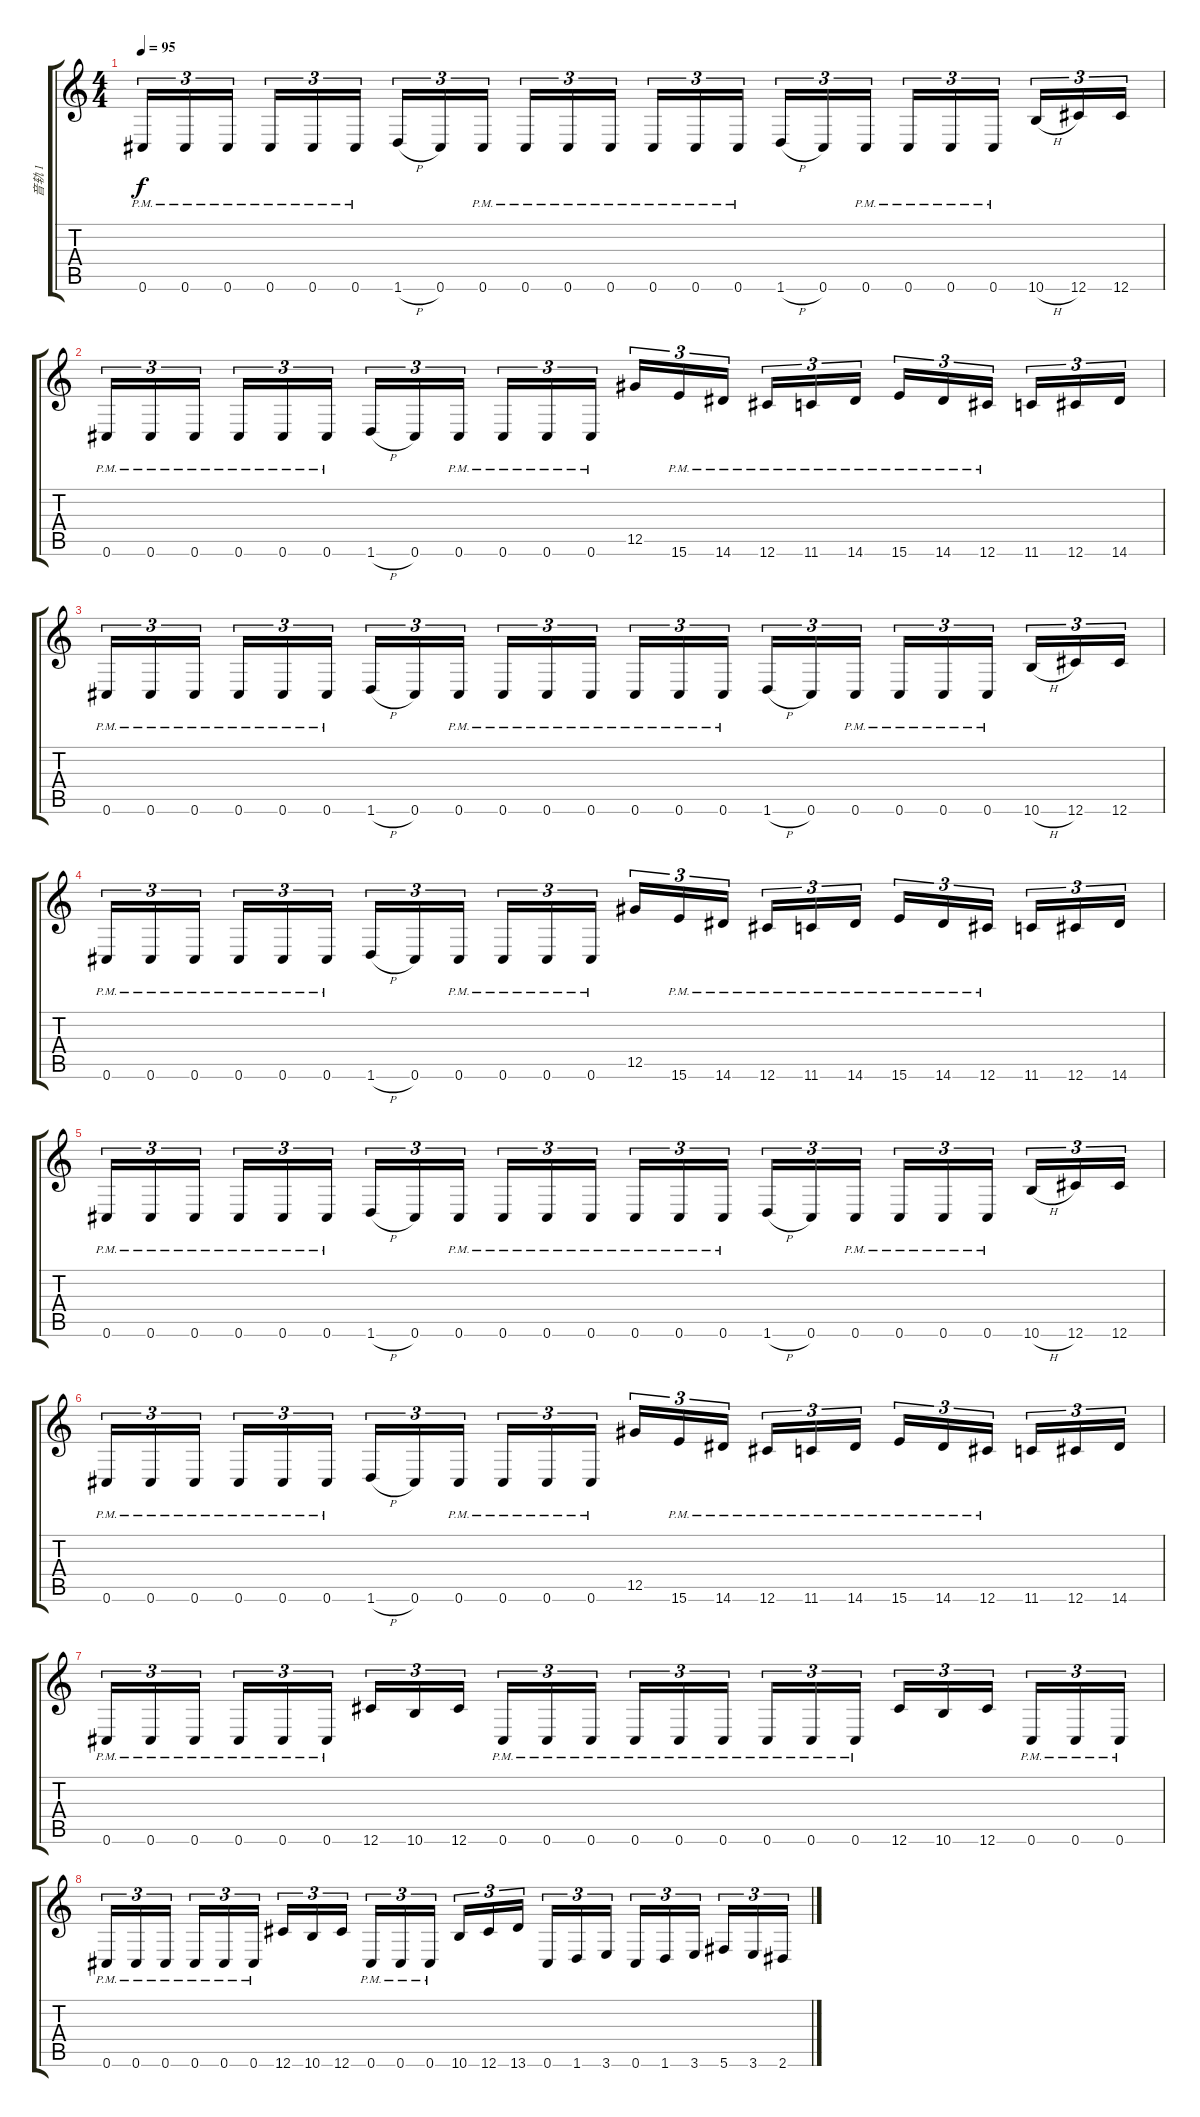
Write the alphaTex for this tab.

\track ("音轨 1" "音轨 1") {instrument distortionguitar}
\staff {score tabs}
\tuning (Eb4 Bb3 Gb3 Db3 Ab2 Db2) {hide}
\ts (4 4)
\tempo 95
\clef g2
\ks c
0.6{pm}.16{tu (3 2) dy f} 0.6{pm}.16{tu (3 2)} 0.6{pm}.16{tu (3 2) beam splitsecondary} 0.6{pm}.16{tu (3 2)} 0.6{pm}.16{tu (3 2)} 0.6{pm}.16{tu (3 2)} 1.6{h}.16{tu (3 2)} 0.6.16{tu (3 2)} 0.6{pm}.16{tu (3 2) beam splitsecondary} 0.6{pm}.16{tu (3 2)} 0.6{pm}.16{tu (3 2)} 0.6{pm}.16{tu (3 2)} 0.6{pm}.16{tu (3 2)} 0.6{pm}.16{tu (3 2)} 0.6{pm}.16{tu (3 2) beam splitsecondary} 1.6{h}.16{tu (3 2)} 0.6.16{tu (3 2)} 0.6{pm}.16{tu (3 2)} 0.6{pm}.16{tu (3 2)} 0.6{pm}.16{tu (3 2)} 0.6{pm}.16{tu (3 2) beam splitsecondary} 10.6{h}.16{tu (3 2)} 12.6.16{tu (3 2)} 12.6.16{tu (3 2)} |
0.6{pm}.16{tu (3 2)} 0.6{pm}.16{tu (3 2)} 0.6{pm}.16{tu (3 2) beam splitsecondary} 0.6{pm}.16{tu (3 2)} 0.6{pm}.16{tu (3 2)} 0.6{pm}.16{tu (3 2)} 1.6{h}.16{tu (3 2)} 0.6.16{tu (3 2)} 0.6{pm}.16{tu (3 2) beam splitsecondary} 0.6{pm}.16{tu (3 2)} 0.6{pm}.16{tu (3 2)} 0.6{pm}.16{tu (3 2)} 12.5.16{tu (3 2)} 15.6{pm}.16{tu (3 2)} 14.6{pm}.16{tu (3 2) beam splitsecondary} 12.6{pm}.16{tu (3 2)} 11.6{pm}.16{tu (3 2)} 14.6{pm}.16{tu (3 2)} 15.6{pm}.16{tu (3 2)} 14.6{pm}.16{tu (3 2)} 12.6{pm}.16{tu (3 2) beam splitsecondary} 11.6.16{tu (3 2)} 12.6.16{tu (3 2)} 14.6.16{tu (3 2)} |
0.6{pm}.16{tu (3 2)} 0.6{pm}.16{tu (3 2)} 0.6{pm}.16{tu (3 2) beam splitsecondary} 0.6{pm}.16{tu (3 2)} 0.6{pm}.16{tu (3 2)} 0.6{pm}.16{tu (3 2)} 1.6{h}.16{tu (3 2)} 0.6.16{tu (3 2)} 0.6{pm}.16{tu (3 2) beam splitsecondary} 0.6{pm}.16{tu (3 2)} 0.6{pm}.16{tu (3 2)} 0.6{pm}.16{tu (3 2)} 0.6{pm}.16{tu (3 2)} 0.6{pm}.16{tu (3 2)} 0.6{pm}.16{tu (3 2) beam splitsecondary} 1.6{h}.16{tu (3 2)} 0.6.16{tu (3 2)} 0.6{pm}.16{tu (3 2)} 0.6{pm}.16{tu (3 2)} 0.6{pm}.16{tu (3 2)} 0.6{pm}.16{tu (3 2) beam splitsecondary} 10.6{h}.16{tu (3 2)} 12.6.16{tu (3 2)} 12.6.16{tu (3 2)} |
0.6{pm}.16{tu (3 2)} 0.6{pm}.16{tu (3 2)} 0.6{pm}.16{tu (3 2) beam splitsecondary} 0.6{pm}.16{tu (3 2)} 0.6{pm}.16{tu (3 2)} 0.6{pm}.16{tu (3 2)} 1.6{h}.16{tu (3 2)} 0.6.16{tu (3 2)} 0.6{pm}.16{tu (3 2) beam splitsecondary} 0.6{pm}.16{tu (3 2)} 0.6{pm}.16{tu (3 2)} 0.6{pm}.16{tu (3 2)} 12.5.16{tu (3 2)} 15.6{pm}.16{tu (3 2)} 14.6{pm}.16{tu (3 2) beam splitsecondary} 12.6{pm}.16{tu (3 2)} 11.6{pm}.16{tu (3 2)} 14.6{pm}.16{tu (3 2)} 15.6{pm}.16{tu (3 2)} 14.6{pm}.16{tu (3 2)} 12.6{pm}.16{tu (3 2) beam splitsecondary} 11.6.16{tu (3 2)} 12.6.16{tu (3 2)} 14.6.16{tu (3 2)} |
0.6{pm}.16{tu (3 2)} 0.6{pm}.16{tu (3 2)} 0.6{pm}.16{tu (3 2) beam splitsecondary} 0.6{pm}.16{tu (3 2)} 0.6{pm}.16{tu (3 2)} 0.6{pm}.16{tu (3 2)} 1.6{h}.16{tu (3 2)} 0.6.16{tu (3 2)} 0.6{pm}.16{tu (3 2) beam splitsecondary} 0.6{pm}.16{tu (3 2)} 0.6{pm}.16{tu (3 2)} 0.6{pm}.16{tu (3 2)} 0.6{pm}.16{tu (3 2)} 0.6{pm}.16{tu (3 2)} 0.6{pm}.16{tu (3 2) beam splitsecondary} 1.6{h}.16{tu (3 2)} 0.6.16{tu (3 2)} 0.6{pm}.16{tu (3 2)} 0.6{pm}.16{tu (3 2)} 0.6{pm}.16{tu (3 2)} 0.6{pm}.16{tu (3 2) beam splitsecondary} 10.6{h}.16{tu (3 2)} 12.6.16{tu (3 2)} 12.6.16{tu (3 2)} |
0.6{pm}.16{tu (3 2)} 0.6{pm}.16{tu (3 2)} 0.6{pm}.16{tu (3 2) beam splitsecondary} 0.6{pm}.16{tu (3 2)} 0.6{pm}.16{tu (3 2)} 0.6{pm}.16{tu (3 2)} 1.6{h}.16{tu (3 2)} 0.6.16{tu (3 2)} 0.6{pm}.16{tu (3 2) beam splitsecondary} 0.6{pm}.16{tu (3 2)} 0.6{pm}.16{tu (3 2)} 0.6{pm}.16{tu (3 2)} 12.5.16{tu (3 2)} 15.6{pm}.16{tu (3 2)} 14.6{pm}.16{tu (3 2) beam splitsecondary} 12.6{pm}.16{tu (3 2)} 11.6{pm}.16{tu (3 2)} 14.6{pm}.16{tu (3 2)} 15.6{pm}.16{tu (3 2)} 14.6{pm}.16{tu (3 2)} 12.6{pm}.16{tu (3 2) beam splitsecondary} 11.6.16{tu (3 2)} 12.6.16{tu (3 2)} 14.6.16{tu (3 2)} |
0.6{pm}.16{tu (3 2)} 0.6{pm}.16{tu (3 2)} 0.6{pm}.16{tu (3 2) beam splitsecondary} 0.6{pm}.16{tu (3 2)} 0.6{pm}.16{tu (3 2)} 0.6{pm}.16{tu (3 2)} 12.6.16{tu (3 2)} 10.6.16{tu (3 2)} 12.6.16{tu (3 2) beam splitsecondary} 0.6{pm}.16{tu (3 2)} 0.6{pm}.16{tu (3 2)} 0.6{pm}.16{tu (3 2)} 0.6{pm}.16{tu (3 2)} 0.6{pm}.16{tu (3 2)} 0.6{pm}.16{tu (3 2) beam splitsecondary} 0.6{pm}.16{tu (3 2)} 0.6{pm}.16{tu (3 2)} 0.6{pm}.16{tu (3 2)} 12.6.16{tu (3 2)} 10.6.16{tu (3 2)} 12.6.16{tu (3 2) beam splitsecondary} 0.6{pm}.16{tu (3 2)} 0.6{pm}.16{tu (3 2)} 0.6{pm}.16{tu (3 2)} |
0.6{pm}.16{tu (3 2)} 0.6{pm}.16{tu (3 2)} 0.6{pm}.16{tu (3 2) beam splitsecondary} 0.6{pm}.16{tu (3 2)} 0.6{pm}.16{tu (3 2)} 0.6{pm}.16{tu (3 2)} 12.6.16{tu (3 2)} 10.6.16{tu (3 2)} 12.6.16{tu (3 2) beam splitsecondary} 0.6{pm}.16{tu (3 2)} 0.6{pm}.16{tu (3 2)} 0.6{pm}.16{tu (3 2)} 10.6.16{tu (3 2)} 12.6.16{tu (3 2)} 13.6.16{tu (3 2) beam splitsecondary} 0.6.16{tu (3 2)} 1.6.16{tu (3 2)} 3.6.16{tu (3 2)} 0.6.16{tu (3 2)} 1.6.16{tu (3 2)} 3.6.16{tu (3 2) beam splitsecondary} 5.6.16{tu (3 2)} 3.6.16{tu (3 2)} 2.6.16{tu (3 2)}
